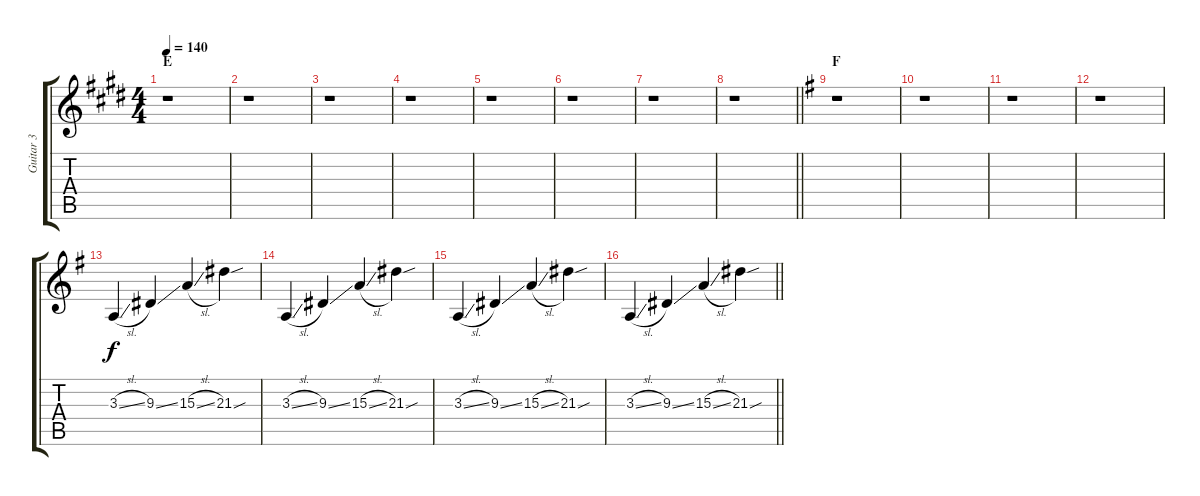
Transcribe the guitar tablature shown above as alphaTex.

\track ("Guitar 3" "Guitar 3") {instrument lead1square}
\staff {score tabs}
\tuning (Eb4 Bb3 Gb3 Db3 Ab2 Eb2) {hide}
\ts (4 4)
\section ("" "E")
\tempo 140
\clef g2
\ks e
r.1{dy f} |
r.1 |
r.1 |
r.1 |
r.1 |
r.1 |
r.1 |
\barLineRight lightlight
r.1 |
\section ("" "F")
\ks g
r.1 |
r.1 |
r.1 |
r.1 |
3.3{sl}.4 9.3{ss}.4 15.3{sl}.4 21.3{sou}.4 |
3.3{sl}.4 9.3{ss}.4 15.3{sl}.4 21.3{sou}.4 |
3.3{sl}.4 9.3{ss}.4 15.3{sl}.4 21.3{sou}.4 |
\barLineRight lightlight
3.3{sl}.4 9.3{ss}.4 15.3{sl}.4 21.3{sou}.4
